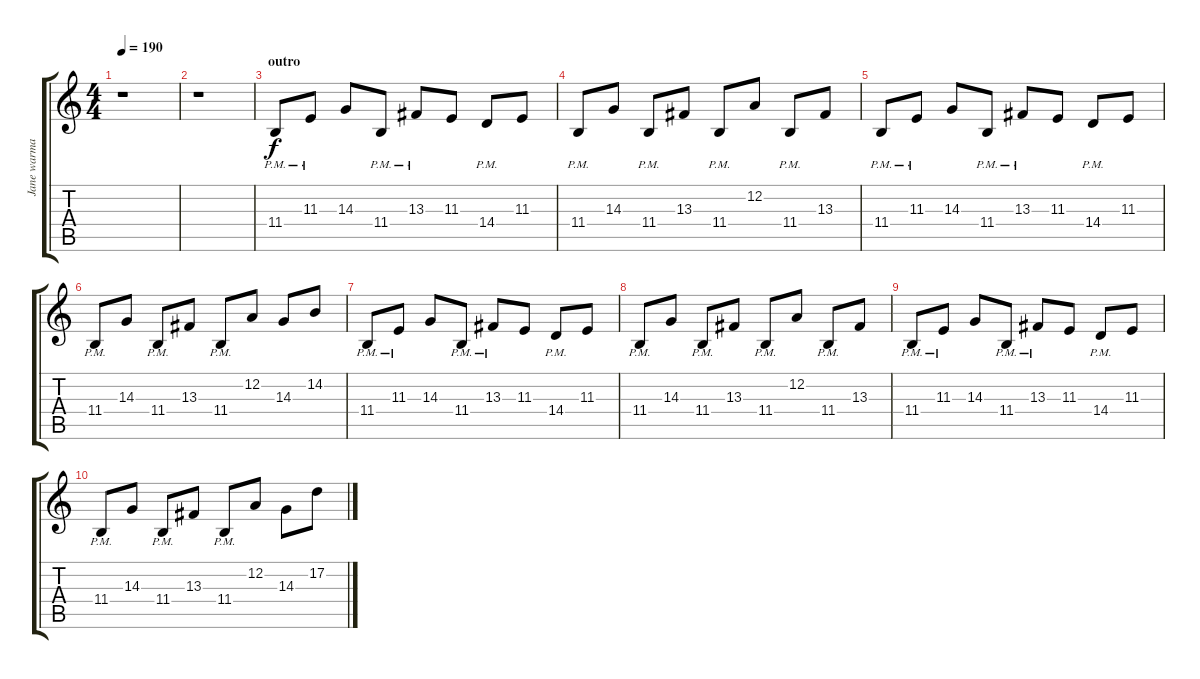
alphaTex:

\track ("Jane warman" "Jane warma") {instrument lead2sawtooth}
\staff {score tabs}
\tuning (D4 A3 F3 C3 G2 C2) {hide}
\ts (4 4)
\tempo 190
\clef g2
\ks c
r.1{dy f} |
r.1 |
\section ("" "outro")
11.4{pm}.8{volume 9 balance 8 instrument fx8scifi} 11.3{pm}.8 14.3.8 11.4{pm}.8 13.3{pm}.8 11.3.8 14.4{pm}.8 11.3.8 |
11.4{pm}.8 14.3.8 11.4{pm}.8 13.3.8 11.4{pm}.8 12.2.8 11.4{pm}.8 13.3.8 |
11.4{pm}.8 11.3{pm}.8 14.3.8 11.4{pm}.8 13.3{pm}.8 11.3.8 14.4{pm}.8 11.3.8 |
11.4{pm}.8 14.3.8 11.4{pm}.8 13.3.8 11.4{pm}.8 12.2.8 14.3.8 14.2.8 |
11.4{pm}.8 11.3{pm}.8 14.3.8 11.4{pm}.8 13.3{pm}.8 11.3.8 14.4{pm}.8 11.3.8 |
11.4{pm}.8 14.3.8 11.4{pm}.8 13.3.8 11.4{pm}.8 12.2.8 11.4{pm}.8 13.3.8 |
11.4{pm}.8 11.3{pm}.8 14.3.8 11.4{pm}.8 13.3{pm}.8 11.3.8 14.4{pm}.8 11.3.8 |
11.4{pm}.8 14.3.8 11.4{pm}.8 13.3.8 11.4{pm}.8 12.2.8 14.3.8 17.2.8
